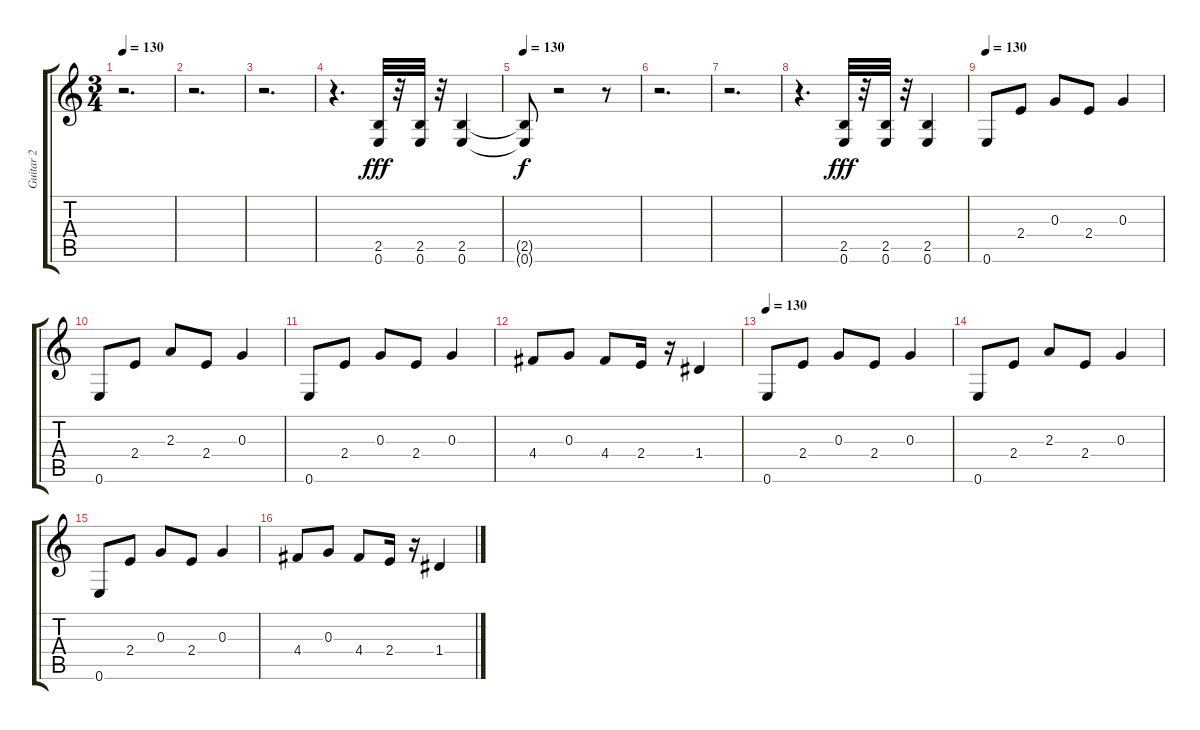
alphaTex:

\track ("Guitar 2" "Guitar 2") {instrument distortionguitar}
\staff {score tabs}
\tuning (E4 B3 G3 D3 A2 E2) {hide}
\ts (3 4)
\tempo 130
\clef g2
\ks c
r.2{d dy fff instrument distortionguitar} |
r.2{d} |
r.2{d} |
r.4{d} (2.5 0.6).32{volume 16} r.32 (2.5 0.6).32 r.32 (2.5 0.6).4{volume 16} |
\tempo 130
(2.5{t} 0.6{t}).8{dy f} r.2 r.8 |
r.2{d} |
r.2{d} |
r.4{d} (2.5 0.6).32{dy fff volume 16} r.32 (2.5 0.6).32 r.32 (2.5 0.6).4 |
\tempo 130
0.6.8{volume 11} 2.4.8 0.3.8 2.4.8 0.3.4 |
0.6.8 2.4.8 2.3.8 2.4.8 0.3.4 |
0.6.8 2.4.8 0.3.8 2.4.8 0.3.4 |
4.4.8 0.3.8 4.4.8 2.4.16 r.16 1.4.4 |
\tempo 130
0.6.8 2.4.8 0.3.8 2.4.8 0.3.4 |
0.6.8 2.4.8 2.3.8 2.4.8 0.3.4 |
0.6.8 2.4.8 0.3.8 2.4.8 0.3.4 |
4.4.8 0.3.8 4.4.8 2.4.16 r.16 1.4.4
